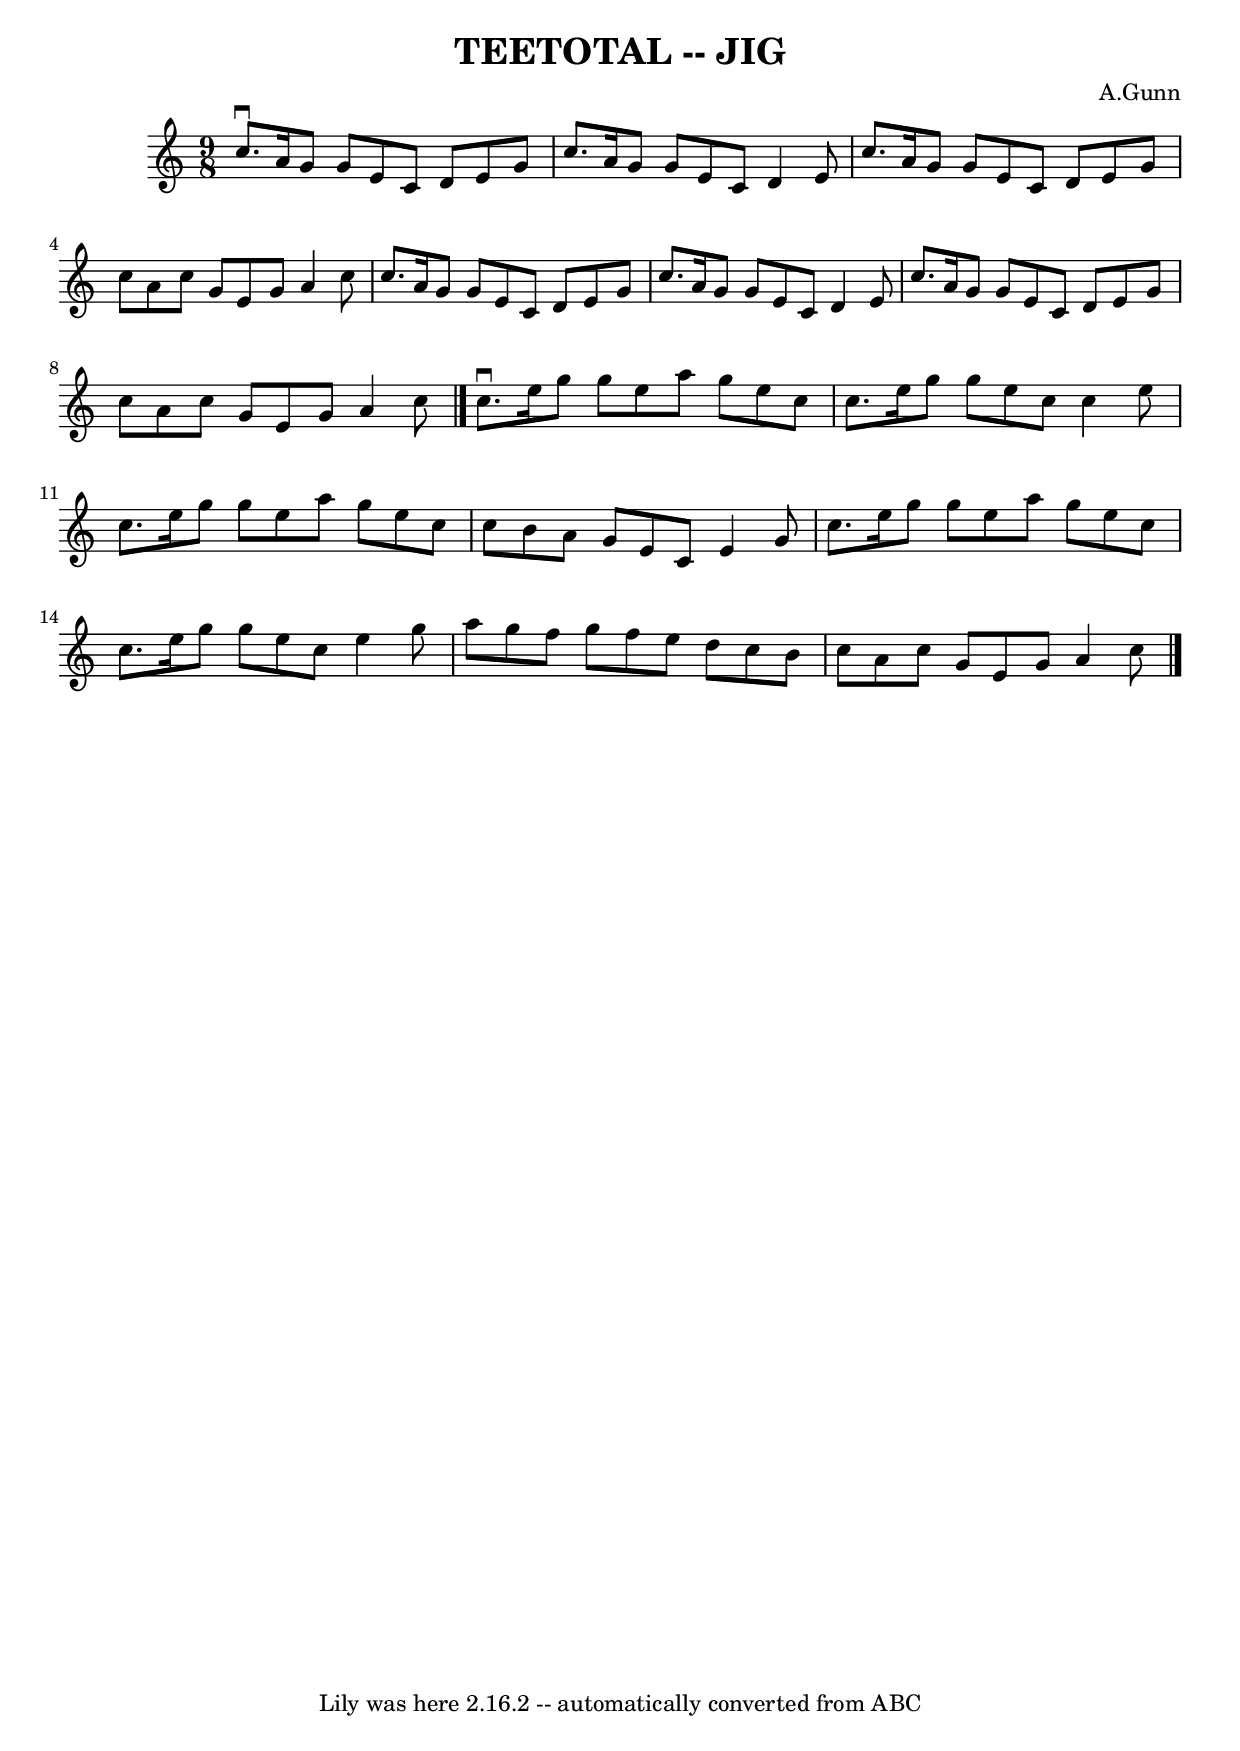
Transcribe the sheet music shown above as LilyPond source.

\version "2.16.2"
\include "Mammoth.ily"
\header {
	%% book = "Ryan's Mammoth Collection of Fiddle Tunes"
	composer = "A.Gunn"
	crossRefNumber = "1"
	footnotes = ""
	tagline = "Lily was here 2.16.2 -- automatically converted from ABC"
	title = "TEETOTAL -- JIG"
}
voicedefault =  {


\time 9/8 
\key a \minor c''8.^\downbow a'16 g'8 g'8 e'8 c'8    
d'8 e'8 g'8    |
 c''8. a'16 g'8 g'8 e'8 c'8    
d'4 e'8    |
 c''8. a'16 g'8 g'8 e'8 c'8 d'8    
e'8 g'8    |
 c''8 a'8 c''8 g'8 e'8 g'8 a'4    
c''8        |
 c''8. a'16 g'8 g'8 e'8 c'8 d'8 e'8  
 g'8    |
 c''8. a'16 g'8 g'8 e'8 c'8 d'4 e'8    
|
 c''8. a'16 g'8 g'8 e'8 c'8 d'8 e'8 g'8    
|
 c''8 a'8 c''8 g'8 e'8 g'8 a'4 c''8    \bar "|." 
 c''8.^\downbow e''16 g''8 g''8 e''8 a''8 g''8 e''8    
c''8    |
 c''8. e''16 g''8 g''8 e''8 c''8 c''4    
e''8    |
 c''8. e''16 g''8 g''8 e''8 a''8 g''8    
e''8 c''8    |
 c''8 b'8 a'8 g'8 e'8 c'8 e'4    
g'8        |
 c''8. e''16 g''8 g''8 e''8 a''8 g''8    
e''8 c''8    |
 c''8. e''16 g''8 g''8 e''8 c''8    
e''4 g''8    |
 a''8 g''8 f''8 g''8 f''8 e''8 d''8 
 c''8 b'8    |
 c''8 a'8 c''8 g'8 e'8 g'8 a'4    
c''8    \bar "|."   
}

\score{
    <<

	\context Staff="default"
	{
	    \voicedefault 
	}

    >>
	\layout {
	}
	\midi {}
}
